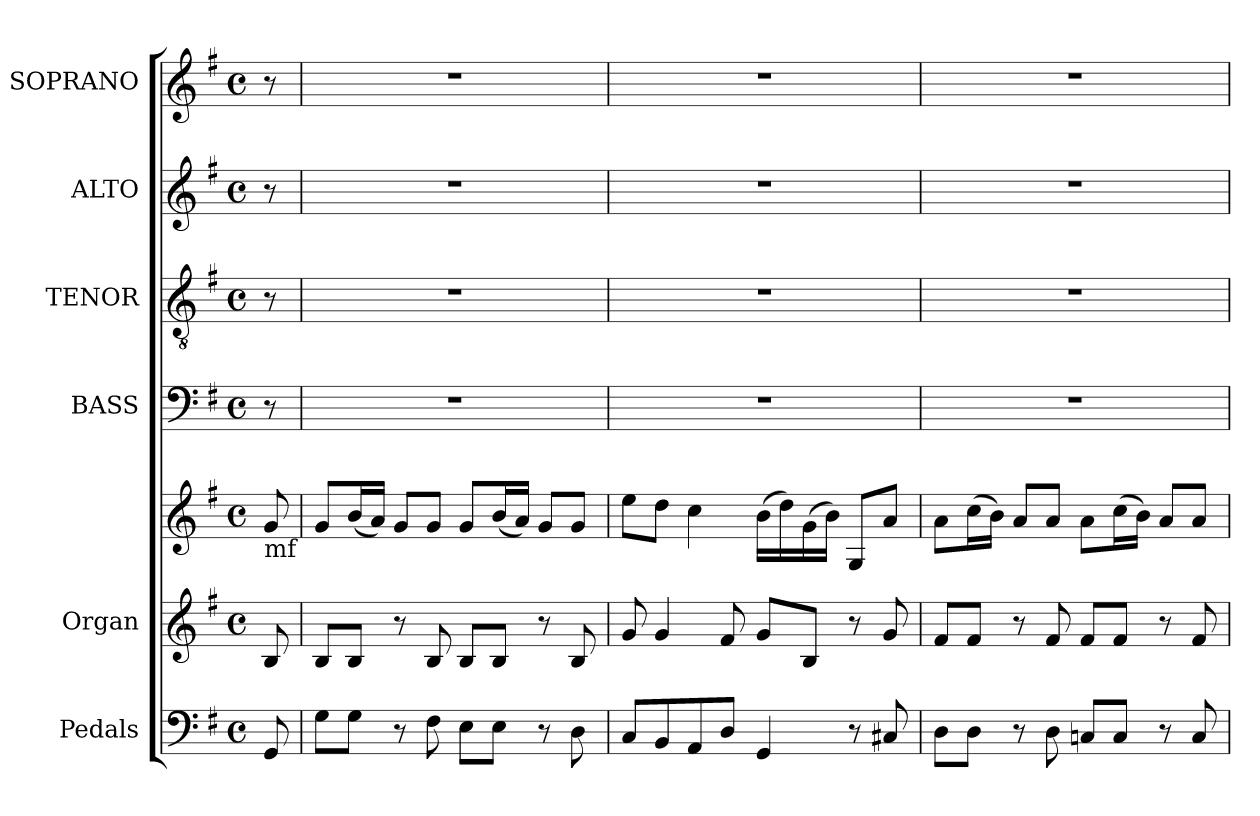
**kern	**kern	**kern	**kern	**kern	**kern	**kern
*part6	*part5	*part5	*part4	*part3	*part2	*part1
*staff7	*staff6	*staff5	*staff4	*staff3	*staff2	*staff1
*I"Pedals	*I"Organ	*	*I"BASS	*I"TENOR	*I"ALTO	*I"SOPRANO
*I'Ped.	*I'Org.	*	*I'B.	*I'T.	*I'A.	*I'S.
!!LO:PB:g=z
*clefF4	*clefG2	*clefG2	*clefF4	*clefGv2	*clefG2	*clefG2
*	*	*	*	*ITrd7c12	*	*
*k[f#]	*k[f#]	*k[f#]	*k[f#]	*k[f#]	*k[f#]	*k[f#]
*G:	*G:	*G:	*G:	*G:	*G:	*G:
*M4/4	*M4/4	*M4/4	*M4/4	*M4/4	*M4/4	*M4/4
*met(c)	*met(c)	*met(c)	*met(c)	*met(c)	*met(c)	*met(c)
*MM120	*MM120	*MM120	*MM120	*MM120	*MM120	*MM120
=	=	=	=	=	=	=
!	!	!LO:TX:b:t=mf	!	!	!	!
8GGi/	8Bi/	8gi/	8r	8r	8r	8r
=	=	=	=	=	=	=
8Gi\L	8Bi/L	8gi/L	1r	1r	1r	1r
8Gi\J	8Bi/J	(16bi/L	.	.	.	.
.	.	16ai/JJ)	.	.	.	.
8r	8r	8gi/L	.	.	.	.
8F#i\	8Bi/	8gi/J	.	.	.	.
8Ei\L	8Bi/L	8gi/L	.	.	.	.
8Ei\J	8Bi/J	(16bi/L	.	.	.	.
.	.	16ai/JJ)	.	.	.	.
8r	8r	8gi/L	.	.	.	.
8Di\	8Bi/	8gi/J	.	.	.	.
=1	=1	=1	=1	=1	=1	=1
8Ci/L	8gi/	8eei\L	1r	1r	1r	1r
8BBi/	4gi/	8ddi\J	.	.	.	.
8AAi/	.	4cci\	.	.	.	.
8Di/J	8f#i/	.	.	.	.	.
4GGi/	8gi/L	(16bi\LL	.	.	.	.
.	.	16ddi\)	.	.	.	.
.	8Bi/J	(16gi\	.	.	.	.
.	.	16bi\JJ)	.	.	.	.
8r	8r	8Gi/L	.	.	.	.
8C#Xi/	8gi/	8ai/J	.	.	.	.
=2	=2	=2	=2	=2	=2	=2
8Di\L	8f#i/L	8ai\L	1r	1r	1r	1r
8Di\J	8f#i/J	(16cci\L	.	.	.	.
.	.	16bi\JJ)	.	.	.	.
8r	8r	8ai/L	.	.	.	.
8Di\	8f#i/	8ai/J	.	.	.	.
8Cni/L	8f#i/L	8ai\L	.	.	.	.
8Ci/J	8f#i/J	(16cci\L	.	.	.	.
.	.	16bi\JJ)	.	.	.	.
8r	8r	8ai/L	.	.	.	.
8Ci/	8f#i/	8ai/J	.	.	.	.
=	=	=	=	=	=	=
*-	*-	*-	*-	*-	*-	*-
